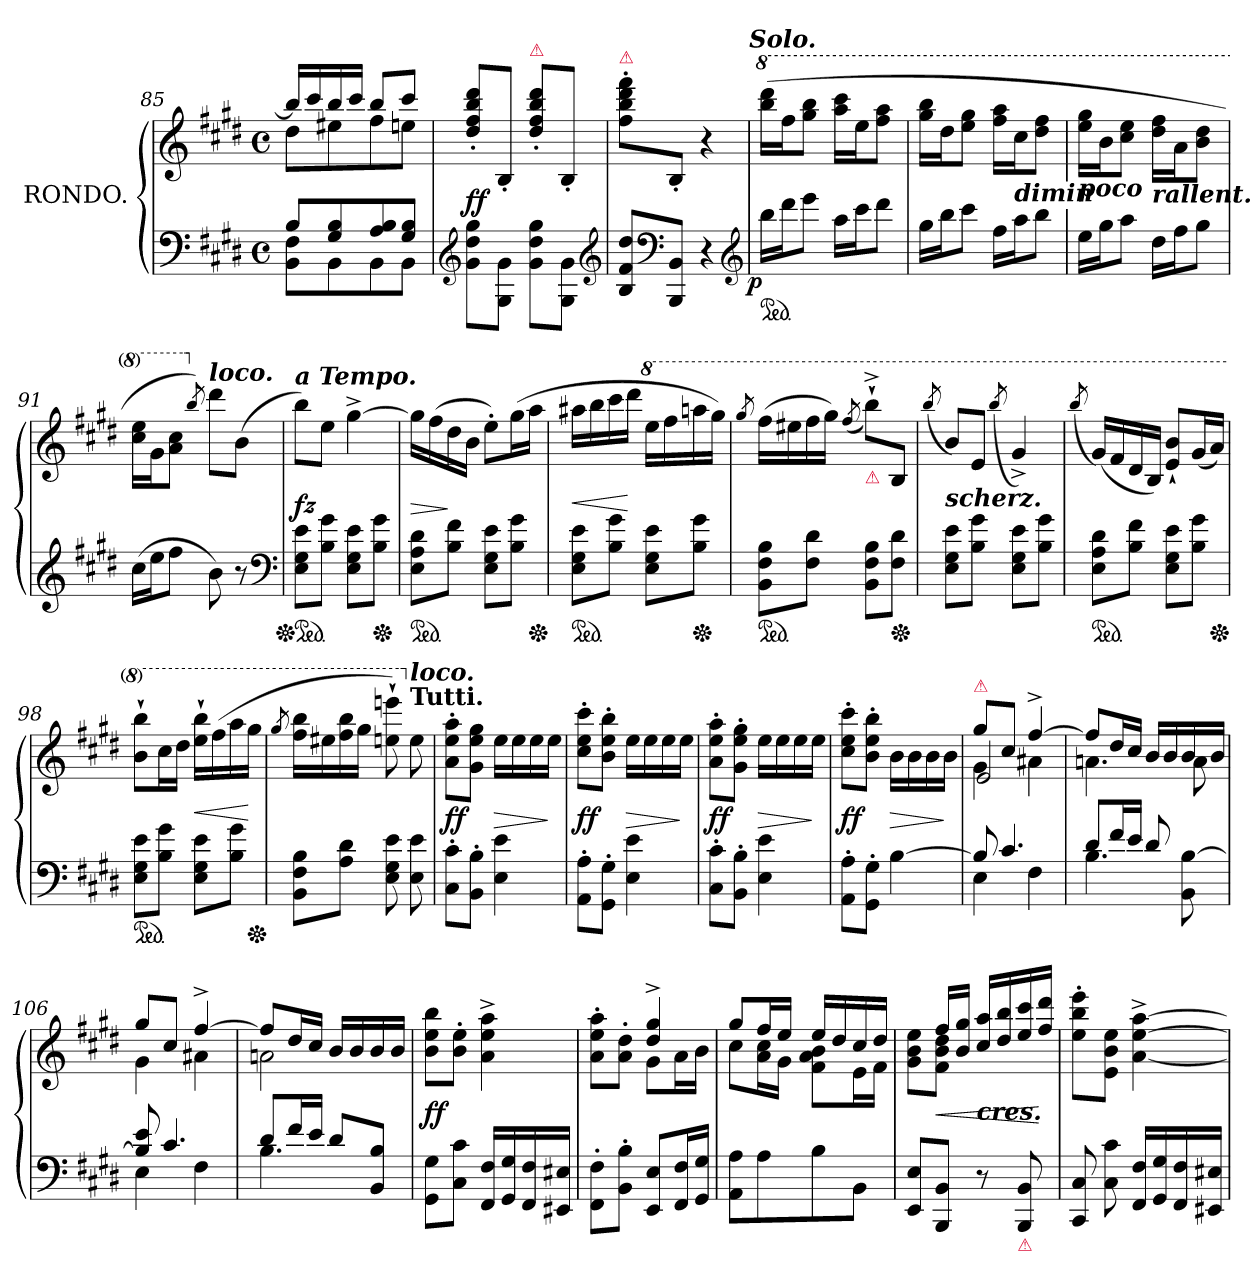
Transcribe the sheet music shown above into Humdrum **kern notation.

**kern	**kern	**dynam
*part1	*part1	*part1
*staff2	*staff1	*staff1/2
*I"RONDO.	*	*
*clefF4	*clefG2	*
*k[f#c#g#d#]	*k[f#c#g#d#]	*
*E:	*E:	*
*M2/4	*M2/4	*
*met(c)	*met(c)	*
=85	=85	=85
*^	*^	*
8B!L	8BB!\ 8F#!\L	16bb!LL]	8dd#!\L	.
.	.	16ccc#!	.	.
8G#! 8B!	8BB!	16bb!	8ee#X!	.
.	.	16ccc#!JJ	.	.
8A! 8B!	8BB!	8bb!L	8ff#!	.
8G#! 8B!J	8BB!J	8ccc#!J	8een!J	.
=86	=86	=86	=86	=86
!	!	!LO:TX:a:color=crimson:t=⚠	!	!
*v	*v	*	*	*
*	*v	*v	*
8BB!\ 8F#!\ 8B!\L	8dd#!'>\ 8ff#!'>\ 8bb!'>\ 8ddd#!'>\L	ff
8BBB! 8BB!J	8B'<!/J	.
!	!LO:TX:a:color=crimson:t=⚠	!
8BB!\ 8F#!\ 8B!\L	8dd#!'>\ 8ff#!'>\ 8bb!'>\ 8ddd#!'>\L	.
8BBB! 8BB!J	8B'<!/J	.
*clefG2	*	*
=87	=87	=87
!	!LO:TX:a:color=crimson:t=⚠	!
8B! 8f#! 8dd#!L	8ff#!'>\ 8bb!'>\ 8ddd#!'>\ 8fff#!'>\L	.
*clefF4	*	*
8BBB! 8BB!J	8B'<!/J	.
4r	4r	.
*clefG2	*	*
!	!LO:TX:a:Bi:t=Solo.	!
=88	=88	=88
*	*8va	*
!LO:TX:a:Bi:t=leggierissimo.	!	!
!	!	!LO:DY:b=2:rj
*ped	*	*
16bbLL	(>16bbb 16dddd#LL	p
16ddd#J	16fff#J	.
8eeeJ	8ggg# 8bbbJ	.
16aaLL	16aaa 16cccc#LL	.
16ccc#J	16eeeJ	.
8ddd#J	8fff# 8aaaJ	.
=89	=89	=89
16gg#LL	16ggg# 16bbbLL	.
16bbJ	16ddd#J	.
8ccc#J	8eee 8ggg#J	.
16ff#LL	16fff# 16aaaLL	.
!	!LO:TX:c:Bi:t=dimin	!
16aaJ	16ccc#J	.
8bbJ	8ddd# 8fff#J	.
=90	=90	=90
!	!LO:TX:b:Bi:t=poco	!
16eeLL	16eee 16ggg#LL	.
16gg#J	16bbJ	.
8aaJ	8ccc# 8eeeJ	.
!	!LO:TX:b:Bi:t=rallent.	!
16dd#LL	16ddd# 16fff#LL	.
16ff#J	16aaJ	.
8gg#J	8bb 8ddd#J	.
=91	=91	=91
(>16cc#LL	16ccc# 16eeeLL	.
16eeJ	16gg#J	.
8ff#J	8aa 8ccc#J	.
*	*X8va	*
.	8qbb/)	.
!	!LO:TX:a:Bi:t=loco.	!
8b)	8ddd#L	.
8r	(>8bJ	.
*clefF4	*	*
=92	=92	=92
!	!LO:TX:a:Bi:t=a Tempo.	!
*Xped	*	*
*ped	*	*
8E 8G# 8eL	8bbL)	fz
8B 8g#J	8eeJ	.
8E 8G# 8eL	[4gg#^	.
*Xped	*	*
8B 8g#J	.	.
=93	=93	=93
*ped	*	*
8E 8A 8d#L	16gg#LL]	>
.	(>16ff#	.
8B 8f#J	16dd#	]
.	16bJJ	.
8E 8G# 8eL	8ee'L)	.
8B 8g#J	(>16gg#L	.
*Xped	*	*
.	16aaJJ	.
=94	=94	=94
*ped	*	*
8E 8G# 8eL	16aa#XLL	<
.	16bb	.
8B 8g#J	16ccc#	.
.	16ddd#JJ	[
*	*8va	*
8E 8G# 8eL	16eeeLL	.
.	16fff#	.
*Xped	*	*
8B 8g#J	16aaan	.
.	16ggg#JJ)	.
=95	=95	=95
.	8qggg#/	.
*ped	*	*
8BB 8F# 8BL	(>16fff#LL	.
.	16eee#X	.
8F# 8d#J	16fff#	.
.	16ggg#JJ)	.
.	(<8qfff#/	.
!	!LO:TX:b:color=crimson:t=⚠	!
8BB 8F# 8BL	8bbb`>^\L)	.
*Xped	*	*
8F# 8d#J	8b/J	.
=96	=96	=96
.	(<8qbbb/	.
!	!LO:TX:b:Bi:t=scherz.	!
8E 8G# 8eL	8bbL)	.
8B 8g#J	8eeJ	.
.	(<8qbbb/	.
8E 8G# 8eL	4gg#^)	.
8B 8g#J	.	.
=97	=97	=97
.	(<8qbbb/	.
*ped	*	*
8E 8A 8d#L	(<16gg#LL)	.
.	16ff#	.
8B 8f#J	16dd#	.
.	16bJJ)	.
8E 8G# 8eL	8ee` 8bb`L	.
8B 8g#J	(<16gg#L	.
*Xped	*	*
.	16aaJJ)	.
=98	=98	=98
*ped	*	*
8E 8G# 8eL	8bb` 8bbb`L	.
8B 8g#J	16ccc#L	.
.	16ddd#JJ	.
8E 8G# 8eL	16eee` 16bbb`LL	<
.	(>16fff#	.
8B 8g#J	16aaa	.
*Xped	*	*
.	16ggg#JJ	[
=99	=99	=99
.	8qggg#/	.
8BB 8F# 8BL	16fff# 16bbbLL	.
.	16eee#X	.
8A 8d#J	16fff# 16bbb	.
.	16ggg#JJ	.
8E 8G# 8e	8eeen` 8eeeen`)	.
*	*X8va	*
!	!LO:TX:a:B:t=Tutti.	!
!	!LO:TX:a:Bi:t=loco.	!
8E! 8e!	8ee!	.
=100	=100	=100
8C#!'\ 8c#!'\L	8a!'\ 8ee!'\ 8aa!'\L	ff
8BB!' 8B!'J	8g#! 8ee! 8gg#!J	.
4E! 4e!	16ee!\LL	>
.	16ee!	.
.	16ee!	.
.	16ee!JJ	]
=101	=101	=101
8AA!'\ 8A!'\L	8cc#!'\ 8ee!'\ 8ccc#!'\L	ff
8GG#!' 8G#!'J	8b!' 8ee!' 8bb!'J	.
4E! 4e!	16ee!\LL	>
.	16ee!	.
.	16ee!	.
.	16ee!JJ	]
=102	=102	=102
8C#!'\ 8c#!'\L	8a!'\ 8ee!'\ 8aa!'\L	ff
8BB!' 8B!'J	8g#!' 8ee!' 8gg#!'J	.
4E! 4e!	16ee!\LL	>
.	16ee!	.
.	16ee!	.
.	16ee!JJ	]
=103	=103	=103
8AA!'\ 8A!'\L	8cc#!'\ 8ee!'\ 8ccc#!'\L	ff
8GG#!' 8G#!'J	8b!' 8ee!' 8bb!'J	.
[4B!	16b!\LL	>
.	16b!	.
.	16b!	.
.	16b!JJ	]
=104	=104	=104
*^	*^	*
*	*	*	*^	*
!	!	!LO:TX:a:color=crimson:t=⚠	!	!	!
8B!]	4E!\	8gg#!L	4g#!	2e!	.
4.c#!	.	8cc#!J	.	.	.
.	4F#!\	[4ff#^!	4a#X!	.	.
*	*	*	*v	*v	*
=105	=105	=105	=105	=105
8d#!L	4.B!	8ff#!L]	4.an!	.
16f#!L	.	16dd#!L	.	.
16e!JJ	.	16cc#!JJ	.	.
8d#!	.	16b!LL	.	.
.	.	16b!	.	.
8ryy	8BB! [8B!	16b!	8a!	.
.	.	16b!JJ	.	.
=106	=106	=106	=106	=106
8B!] 8e!	4E!	8gg#!L	4g#!	.
4.c#!	.	8cc#!J	.	.
.	4F#!	[4ff#^!	4a#X!	.
=107	=107	=107	=107	=107
8d#!L	4.B!	8ff#!L]	2an!	.
16f#!L	.	16dd#!L	.	.
16e!JJ	.	16cc#!JJ	.	.
8d#!L	.	16b!LL	.	.
.	.	16b!	.	.
8BB! 8B!J	8ryy	16b!	.	.
.	.	16b!JJ	.	.
*v	*v	*	*	*
*	*v	*v	*
=108	=108	=108
8GG#!\ 8G#!\L	8b!\ 8ee!\ 8bb!\L	ff
8C#! 8c#!J	8b!' 8ee!'J	.
16FF#! 16F#!LL	4a!^ 4ee!^ 4aa!^	.
16GG#! 16G#!	.	.
16FF#! 16F#!	.	.
16EE#X! 16E#X!JJ	.	.
=109	=109	=109
*	*^	*
8FF#!'\ 8F#!'\L	4ryy	8a!'\ 8ee!'\ 8aa!'\L	.
8BB!' 8B!'J	.	8a!' 8dd#!'J	.
8EE! 8E!L	4dd#!^ 4gg#!^	8g#!\L	.
16FF#! 16F#!L	.	16a!L	.
16GG#! 16G#!JJ	.	16b!JJ	.
=110	=110	=110	=110
8AA!\ 8A!\L	8gg#!L	8cc#!\L	.
8A!	16ff#!L	16a! 16cc#!L	.
.	16ee!JJ	16g#!JJ	.
8B!	16ee!LL	8f#!\ 8a!\ 8b!\L	.
.	16dd#!	.	.
8BB!J	16cc#!	16e!L	.
.	16dd#!JJ	16f#!JJ	.
=111	=111	=111	=111
8EE! 8E!L	8ryy	8g#!\ 8b!\ 8ee!\L	.
8BBB! 8BB!J	16ff#!LL	8f#! 8b! 8dd#!J	<
.	16b! 16gg#!JJ	.	.
!	!LO:TX:c:Bi:t=cres.	!	!
8r	16cc#!/ 16aa!/LL	4ryy	.
.	16dd#! 16bb!	.	.
!LO:TX:b:color=crimson:t=⚠	!	!	!
8BBB! 8BB!	16ee! 16ccc#!	.	.
.	16ff#! 16ddd#!JJ	.	[
*	*v	*v	*
=112	=112	=112
8CC#! 8C#!	8ee!'\ 8bb!'\ 8eee!'\L	.
8C#! 8c#!	8e! 8b! 8ee!J	.
16FF#! 16F#!LL	[4a!^ [4ee!^ [4aa!^	.
16GG#! 16G#!	.	.
16FF#! 16F#!	.	.
16EE#X! 16E#X!JJ	.	.
=	=	=
*-	*-	*-
